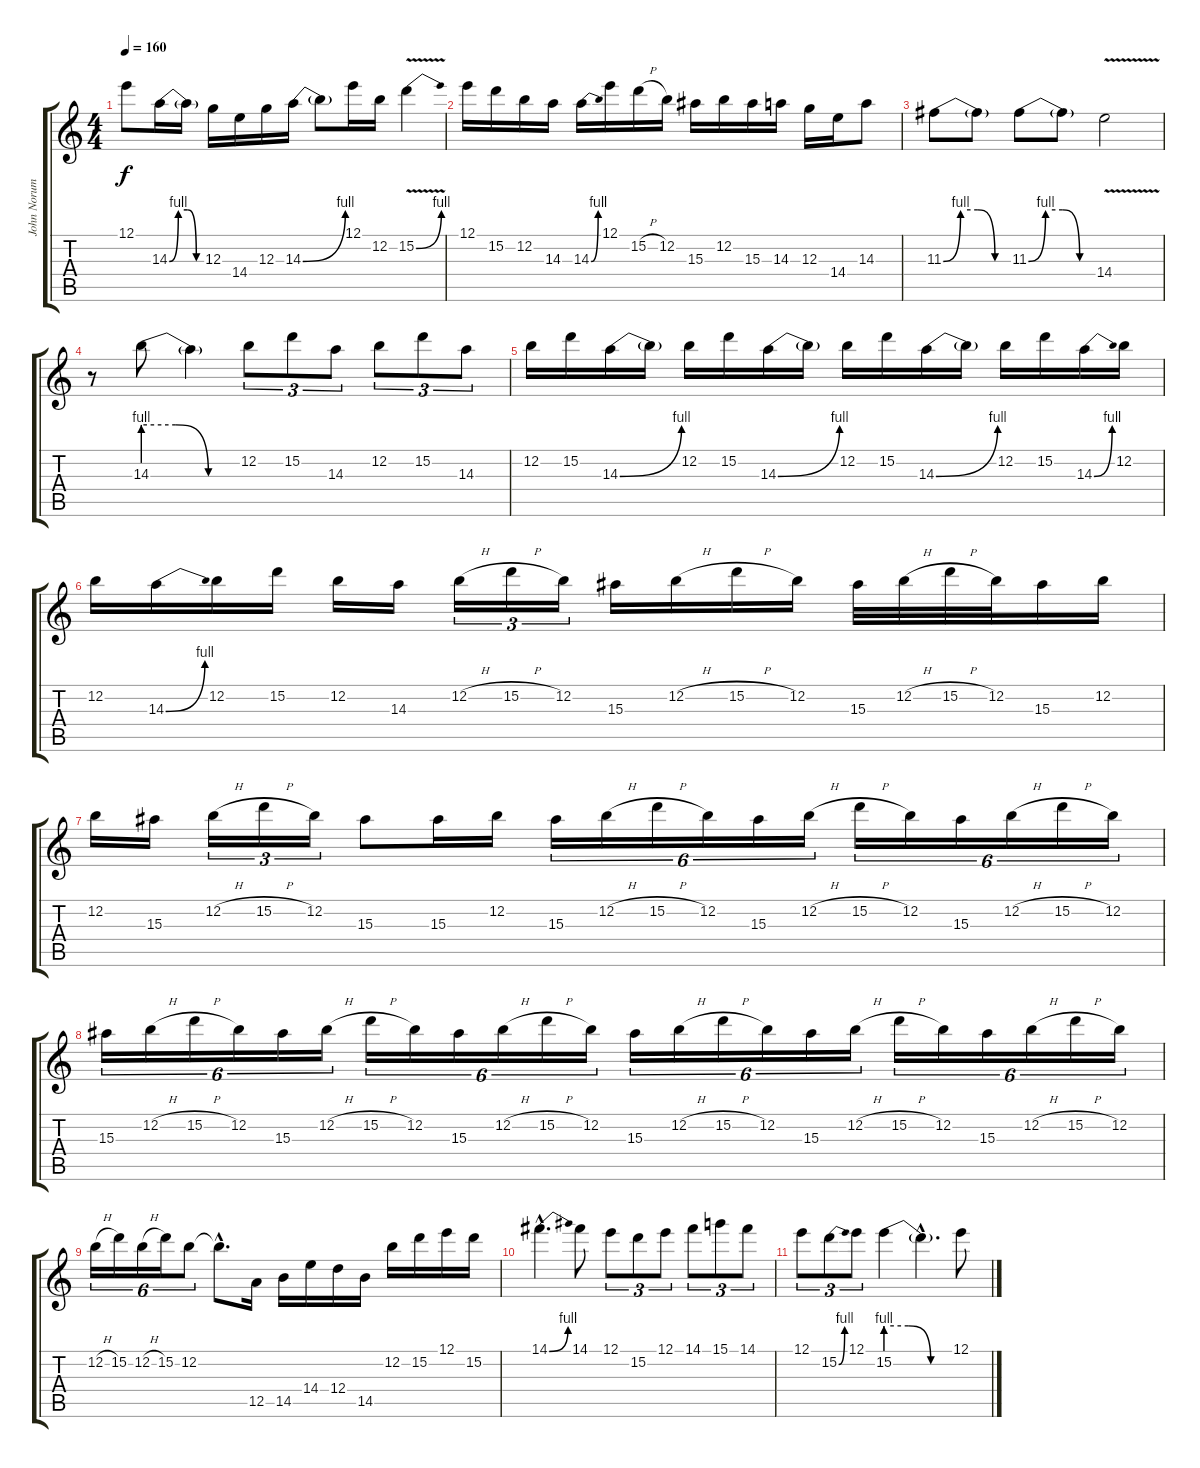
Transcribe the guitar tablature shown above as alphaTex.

\track ("John Norum lead" "John Norum") {instrument distortionguitar}
\staff {score tabs}
\tuning (E4 B3 G3 D3 A2 E2) {hide}
\ts (4 4)
\tempo 160
\clef g2
\ks c
12.1{t}.8{dy f} 14.3{be (custom 0 0 15 4 30 4 45 0 60 0)}.16 14.3{t}.16 12.3.16 14.4.16 12.3.16 14.3{be (bend 0 0 60 4)}.16 14.3{t}.8 12.1.16 12.2.16 15.2{be (bend 0 0 60 4) v}.4 |
12.1.16 15.2.16 12.2.16 14.3.16 14.3{be (bend 0 0 60 4)}.16 12.1.16 15.2{h}.16 12.2.16 15.3.16 12.2.16 15.3.16 14.3.16 12.3.16 14.4.16 14.3.8 |
11.3{be (custom 0 0 15 4 30 4 45 0 60 0)}.8 11.3{t}.8 11.3{be (custom 0 0 15 4 30 4 45 0 60 0)}.8 11.3{t}.8 14.4{v}.2 |
r.8 14.3{be (custom 0 4 20 4 40 0 60 0)}.8 14.3{t}.4 12.2.8{tu (3 2)} 15.2.8{tu (3 2)} 14.3.8{tu (3 2)} 12.2.8{tu (3 2)} 15.2.8{tu (3 2)} 14.3.8{tu (3 2)} |
12.2.16{volume 9} 15.2.16 14.3{be (bend 0 0 60 4)}.16 14.3{t}.16 12.2.16 15.2.16 14.3{be (bend 0 0 60 4)}.16 14.3{t}.16 12.2.16 15.2.16 14.3{be (bend 0 0 60 4)}.16 14.3{t}.16 12.2.16 15.2.16 14.3{be (bend 0 0 60 4)}.16 12.2.16 |
12.2.16{volume 8} 14.3{be (bend 0 0 60 4)}.16 12.2.16 15.2.16 12.2.16 14.3.16 12.2{h}.16{tu (3 2)} 15.2{h}.16{tu (3 2)} 12.2.16{tu (3 2)} 15.3.16 12.2{h}.16 15.2{h}.16 12.2.16 15.3.32 12.2{h}.32 15.2{h}.32 12.2.32 15.3.16 12.2.16 |
12.2.16{volume 7} 15.3.16 12.2{h}.16{tu (3 2)} 15.2{h}.16{tu (3 2)} 12.2.16{tu (3 2)} 15.3.8 15.3.16 12.2.16 15.3.16{tu (6 4)} 12.2{h}.16{tu (6 4)} 15.2{h}.16{tu (6 4)} 12.2.16{tu (6 4)} 15.3.16{tu (6 4)} 12.2{h}.16{tu (6 4)} 15.2{h}.16{tu (6 4)} 12.2.16{tu (6 4)} 15.3.16{tu (6 4)} 12.2{h}.16{tu (6 4)} 15.2{h}.16{tu (6 4)} 12.2.16{tu (6 4)} |
15.3.16{tu (6 4) volume 6} 12.2{h}.16{tu (6 4)} 15.2{h}.16{tu (6 4)} 12.2.16{tu (6 4)} 15.3.16{tu (6 4)} 12.2{h}.16{tu (6 4)} 15.2{h}.16{tu (6 4)} 12.2.16{tu (6 4)} 15.3.16{tu (6 4)} 12.2{h}.16{tu (6 4)} 15.2{h}.16{tu (6 4)} 12.2.16{tu (6 4)} 15.3.16{tu (6 4)} 12.2{h}.16{tu (6 4)} 15.2{h}.16{tu (6 4)} 12.2.16{tu (6 4)} 15.3.16{tu (6 4)} 12.2{h}.16{tu (6 4)} 15.2{h}.16{tu (6 4)} 12.2.16{tu (6 4)} 15.3.16{tu (6 4)} 12.2{h}.16{tu (6 4)} 15.2{h}.16{tu (6 4)} 12.2.16{tu (6 4)} |
12.2{h}.16{tu (6 4) volume 5} 15.2.16{tu (6 4)} 12.2{h}.16{tu (6 4)} 15.2.16{tu (6 4)} 12.2.8{tu (6 4)} 12.2{hac t}.8{d} 12.5.16 14.5.16 14.4.16 12.4.16 14.5.16 12.2.16 15.2.16 12.1.16 15.2.16 |
14.1{be (bend 0 0 60 4) hac}.4{d volume 4} 14.1.8 12.1.8{tu (3 2)} 15.2.8{tu (3 2)} 12.1.8{tu (3 2)} 14.1.8{tu (3 2)} 15.1.8{tu (3 2)} 14.1.8{tu (3 2)} |
12.1.8{tu (3 2) volume 3} 15.2{be (bend 0 0 60 4)}.8{tu (3 2)} 12.1.8{tu (3 2)} 15.2{be (custom 0 4 20 4 40 0 60 0)}.4 15.2{hac t}.4{d} 12.1.8
